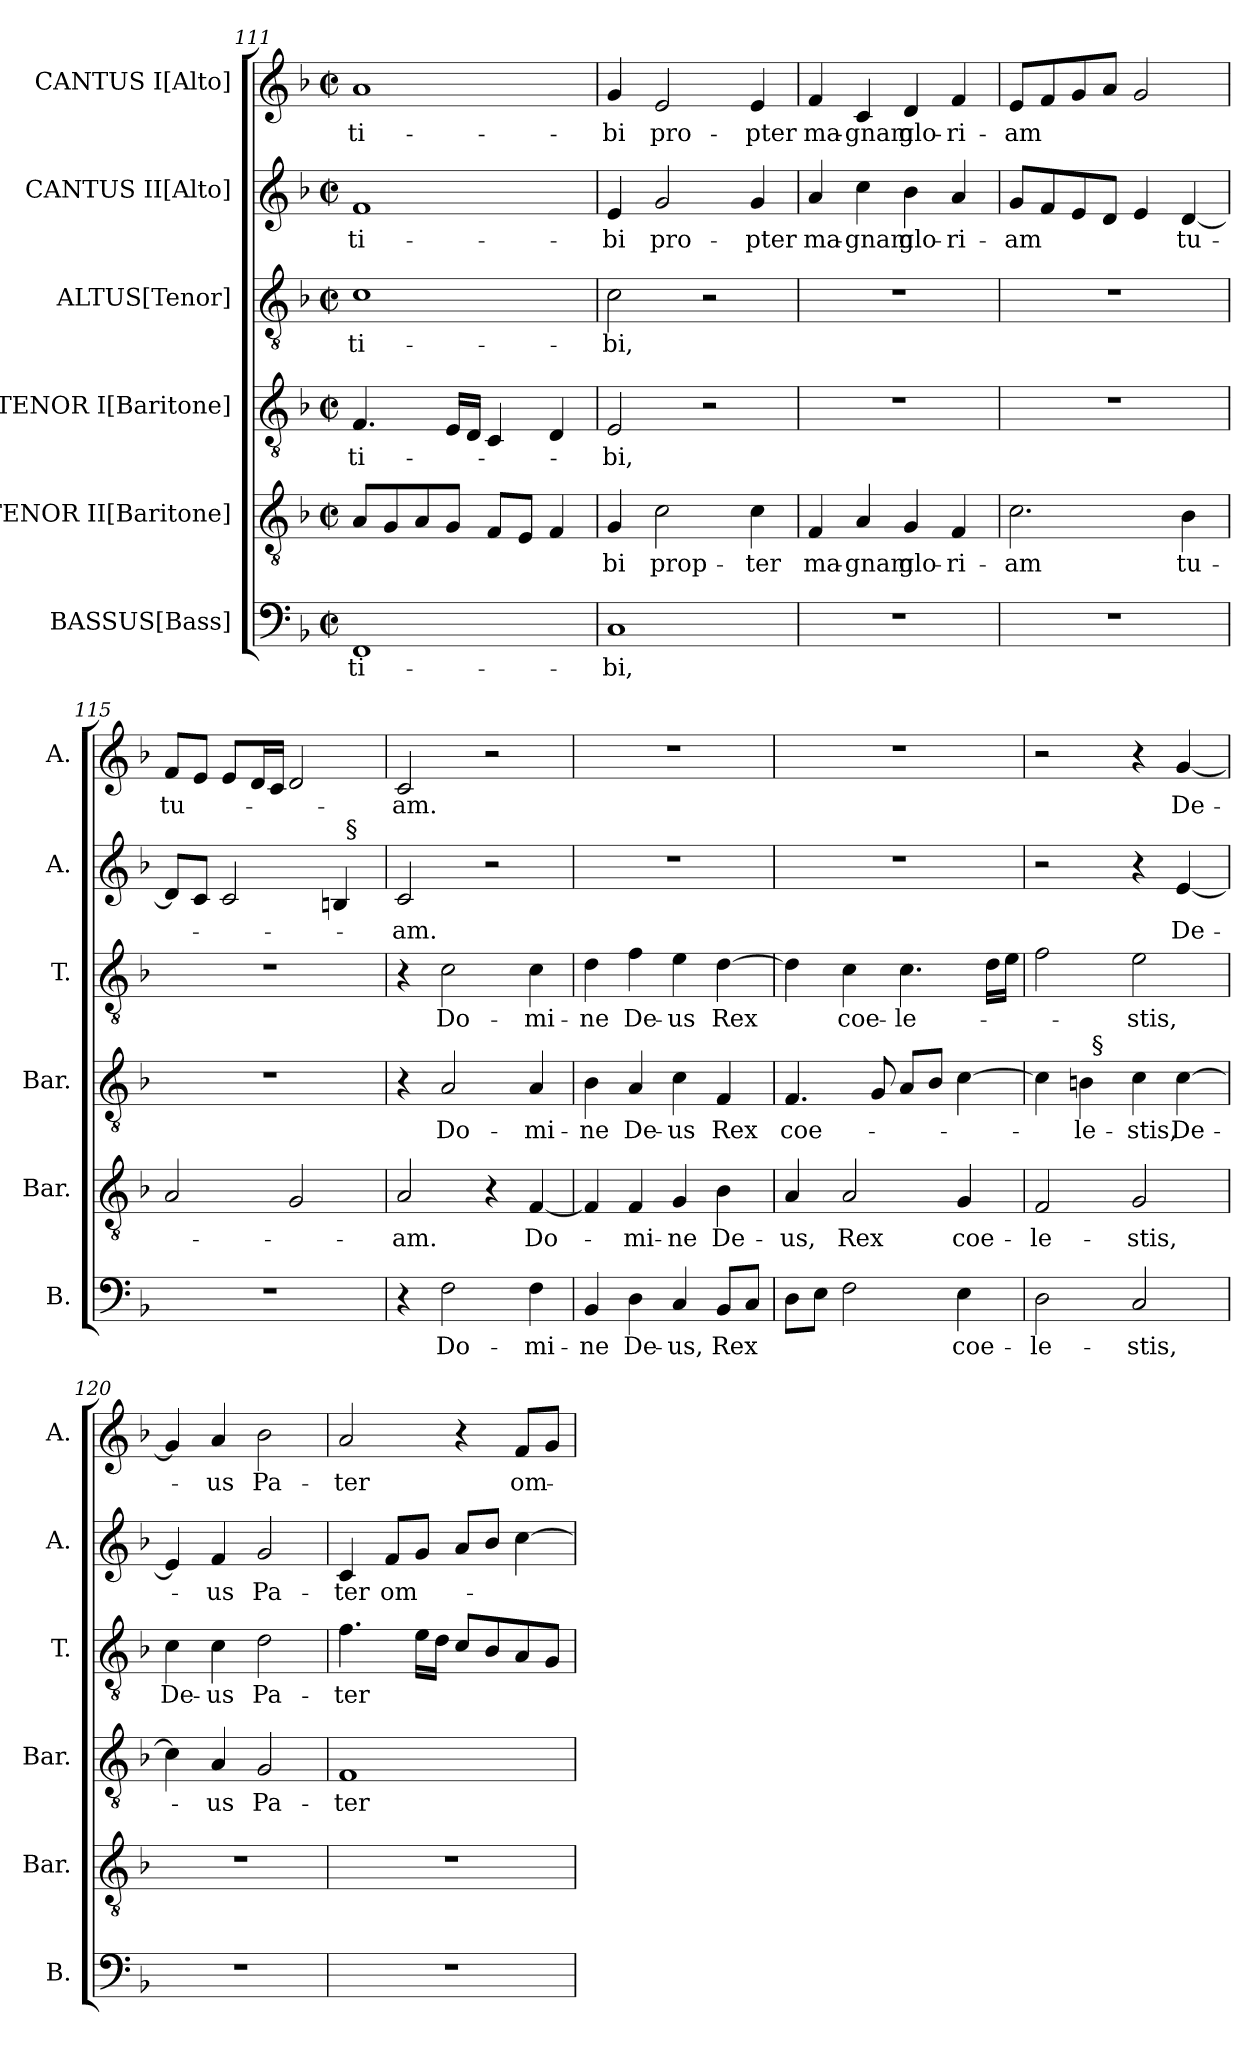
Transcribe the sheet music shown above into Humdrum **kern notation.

**kern	**text	**kern	**text	**kern	**text	**kern	**text	**kern	**text	**kern	**text
*part6	*part6	*part5	*part5	*part4	*part4	*part3	*part3	*part2	*part2	*part1	*part1
*staff6	*staff6	*staff5	*staff5	*staff4	*staff4	*staff3	*staff3	*staff2	*staff2	*staff1	*staff1
*I"BASSUS[Bass]	*	*I"TENOR II[Baritone]	*	*I"TENOR I[Baritone]	*	*I"ALTUS[Tenor]	*	*I"CANTUS II[Alto]	*	*I"CANTUS I[Alto]	*
*I'B.	*	*I'Bar.	*	*I'Bar.	*	*I'T.	*	*I'A.	*	*I'A.	*
*clefF4	*	*clefGv2	*	*clefGv2	*	*clefGv2	*	*clefG2	*	*clefG2	*
*	*	*ITrd7c12	*	*ITrd7c12	*	*ITrd7c12	*	*	*	*	*
*k[b-]	*	*k[b-]	*	*k[b-]	*	*k[b-]	*	*k[b-]	*	*k[b-]	*
*F:	*	*F:	*	*F:	*	*F:	*	*F:	*	*F:	*
*M2/2	*	*M2/2	*	*M2/2	*	*M2/2	*	*M2/2	*	*M2/2	*
*met(c|)	*	*met(c|)	*	*met(c|)	*	*met(c|)	*	*met(c|)	*	*met(c|)	*
=111	=111	=111	=111	=111	=111	=111	=111	=111	=111	=111	=111
!	!LO:LY:b	!	!	!	!LO:LY:b	!	!LO:LY:b	!	!LO:LY:b	!	!LO:LY:b
1FF	ti-	8AA/L	.	4.FF/	ti-	1C	ti-	1f	ti-	1a	ti-
.	.	8GG/	.	.	.	.	.	.	.	.	.
.	.	8AA/	.	.	.	.	.	.	.	.	.
.	.	8GG/J	.	16EE/LL	.	.	.	.	.	.	.
.	.	.	.	16DD/JJ	.	.	.	.	.	.	.
.	.	8FF/L	.	4CC/	.	.	.	.	.	.	.
.	.	8EE/J	.	.	.	.	.	.	.	.	.
.	.	4FF/	.	4DD/	.	.	.	.	.	.	.
=112	=112	=112	=112	=112	=112	=112	=112	=112	=112	=112	=112
!	!LO:LY:b	!	!LO:LY:b	!	!LO:LY:b	!	!LO:LY:b	!	!LO:LY:b	!	!LO:LY:b
1C	-bi,	4GG/	-bi	2EE/	-bi,	2C\	-bi,	4e/	-bi	4g/	-bi
!	!	!	!LO:LY:b	!	!	!	!	!	!LO:LY:b	!	!LO:LY:b
.	.	2C\	prop-	.	.	.	.	2g/	pro-	2e/	pro-
.	.	.	.	2r	.	2r	.	.	.	.	.
!	!	!	!LO:LY:b	!	!	!	!	!	!LO:LY:b	!	!LO:LY:b
.	.	4C\	-ter	.	.	.	.	4g/	-pter	4e/	-pter
=113	=113	=113	=113	=113	=113	=113	=113	=113	=113	=113	=113
!	!	!	!LO:LY:b	!	!	!	!	!	!LO:LY:b	!	!LO:LY:b
1r	.	4FF/	ma-	1r	.	1r	.	4a/	ma-	4f/	ma-
!	!	!	!LO:LY:b	!	!	!	!	!	!LO:LY:b	!	!LO:LY:b
.	.	4AA/	-gnam	.	.	.	.	4cc\	-gnam	4c/	-gnam
!	!	!	!LO:LY:b	!	!	!	!	!	!LO:LY:b	!	!LO:LY:b
.	.	4GG/	glo-	.	.	.	.	4b-\	glo-	4d/	glo-
!	!	!	!LO:LY:b	!	!	!	!	!	!LO:LY:b	!	!LO:LY:b
.	.	4FF/	-ri-	.	.	.	.	4a/	-ri-	4f/	-ri-
!!LO:LB:g=z
=114	=114	=114	=114	=114	=114	=114	=114	=114	=114	=114	=114
!	!	!	!LO:LY:b	!	!	!	!	!	!LO:LY:b	!	!LO:LY:b
1r	.	2.C\	-am	1r	.	1r	.	8g/L	-am	8e/L	-am
.	.	.	.	.	.	.	.	8f/	.	8f/	.
.	.	.	.	.	.	.	.	8e/	.	8g/	.
.	.	.	.	.	.	.	.	8d/J	.	8a/J	.
.	.	.	.	.	.	.	.	4e/	.	2g/	.
!	!	!	!LO:LY:b	!	!	!	!	!	!LO:LY:b	!	!
.	.	4BB-\	tu-	.	.	.	.	[<4d/	tu-	.	.
=115	=115	=115	=115	=115	=115	=115	=115	=115	=115	=115	=115
!	!	!	!	!	!	!	!	!	!	!	!LO:LY:b
*	*	*	*	*	*	*	*	*^	*	*	*
1r	.	2AA/	.	1r	.	1r	.	8d/L]	2ryy	.	8f/L	tu-
.	.	.	.	.	.	.	.	8c/J	.	.	8e/J	.
.	.	.	.	.	.	.	.	2c/	.	.	8e/L	.
.	.	.	.	.	.	.	.	.	.	.	16d/L	.
.	.	.	.	.	.	.	.	.	.	.	16c/JJ	.
.	.	2GG/	.	.	.	.	.	.	4ryy	.	2d/	.
.	.	.	.	.	.	.	.	4B/	32ryy	.	.	.
!	!	!	!	!	!	!	!	!	!LO:TX:a:t=§	!	!	!
.	.	.	.	.	.	.	.	.	8..ryy	.	.	.
=116	=116	=116	=116	=116	=116	=116	=116	=116	=116	=116	=116	=116
!	!	!	!LO:LY:b	!	!	!	!	!	!	!LO:LY:b	!	!LO:LY:b
*	*	*	*	*	*	*	*	*v	*v	*	*	*
4r	.	2AA/	-am.	4r	.	4r	.	2c/	-am.	2c/	-am.
!	!LO:LY:b	!	!	!	!LO:LY:b	!	!LO:LY:b	!	!	!	!
2F\	Do-	.	.	2AA/	Do-	2C\	Do-	.	.	.	.
.	.	4r	.	.	.	.	.	2r	.	2r	.
!	!LO:LY:b	!	!LO:LY:b	!	!LO:LY:b	!	!LO:LY:b	!	!	!	!
4F\	-mi-	[<4FF/	Do-	4AA/	-mi-	4C\	-mi-	.	.	.	.
=117	=117	=117	=117	=117	=117	=117	=117	=117	=117	=117	=117
!	!LO:LY:b	!	!	!	!LO:LY:b	!	!LO:LY:b	!	!	!	!
4BB-/	-ne	4FF/]	.	4BB-\	-ne	4D\	-ne	1r	.	1r	.
!	!LO:LY:b	!	!LO:LY:b	!	!LO:LY:b	!	!LO:LY:b	!	!	!	!
4D\	De-	4FF/	-mi-	4AA/	De-	4F\	De-	.	.	.	.
!	!LO:LY:b	!	!LO:LY:b	!	!LO:LY:b	!	!LO:LY:b	!	!	!	!
4C/	-us,	4GG/	-ne	4C\	-us	4E\	-us	.	.	.	.
!	!LO:LY:b	!	!LO:LY:b	!	!LO:LY:b	!	!LO:LY:b	!	!	!	!
8BB-/L	Rex	4BB-\	De-	4FF/	Rex	[>4D\	Rex	.	.	.	.
8C/J	.	.	.	.	.	.	.	.	.	.	.
=118	=118	=118	=118	=118	=118	=118	=118	=118	=118	=118	=118
!	!	!	!LO:LY:b	!	!LO:LY:b	!	!	!	!	!	!
8D\L	.	4AA/	-us,	4.FF/	coe-	4D\]	.	1r	.	1r	.
8E\J	.	.	.	.	.	.	.	.	.	.	.
!	!	!	!LO:LY:b	!	!	!	!LO:LY:b	!	!	!	!
2F\	.	2AA/	Rex	.	.	4C\	coe-	.	.	.	.
.	.	.	.	8GG/	.	.	.	.	.	.	.
!	!	!	!	!	!	!	!LO:LY:b	!	!	!	!
.	.	.	.	8AA/L	.	4.C\	-le-	.	.	.	.
.	.	.	.	8BB-/J	.	.	.	.	.	.	.
!	!LO:LY:b	!	!LO:LY:b	!	!	!	!	!	!	!	!
4E\	coe-	4GG/	coe-	[>4C\	.	.	.	.	.	.	.
.	.	.	.	.	.	16D\LL	.	.	.	.	.
.	.	.	.	.	.	16E\JJ	.	.	.	.	.
=119	=119	=119	=119	=119	=119	=119	=119	=119	=119	=119	=119
!	!LO:LY:b	!	!LO:LY:b	!	!	!	!	!	!	!	!
*	*	*	*	*^	*	*	*	*	*	*	*
2D\	-le-	2FF/	-le-	4C\]	4ryy	.	2F\	.	2r	.	2r	.
!	!	!	!	!	!	!LO:LY:b	!	!	!	!	!	!
.	.	.	.	4BB\	32ryy	-le-	.	.	.	.	.	.
!	!	!	!	!	!LO:TX:a:t=§	!	!	!	!	!	!	!
.	.	.	.	.	2ryy	.	.	.	.	.	.	.
!	!LO:LY:b	!	!LO:LY:b	!	!	!LO:LY:b	!	!LO:LY:b	!	!	!	!
2C/	-stis,	2GG/	-stis,	4C\	.	-stis,	2E\	-stis,	4r	.	4r	.
!	!	!	!	!	!	!LO:LY:b	!	!	!	!LO:LY:b	!	!LO:LY:b
.	.	.	.	[>4C\	.	De-	.	.	[<4e/	De-	[<4g/	De-
.	.	.	.	.	8..ryy	.	.	.	.	.	.	.
!!LO:PB:g=z
=120	=120	=120	=120	=120	=120	=120	=120	=120	=120	=120	=120	=120
!	!	!	!	!	!	!	!	!LO:LY:b	!	!	!	!
*	*	*	*	*v	*v	*	*	*	*	*	*	*
1r	.	1r	.	4C\]	.	4C\	De-	4e/]	.	4g/]	.
!	!	!	!	!	!LO:LY:b	!	!LO:LY:b	!	!LO:LY:b	!	!LO:LY:b
.	.	.	.	4AA/	-us	4C\	-us	4f/	-us	4a/	-us
!	!	!	!	!	!LO:LY:b	!	!LO:LY:b	!	!LO:LY:b	!	!LO:LY:b
.	.	.	.	2GG/	Pa-	2D\	Pa-	2g/	Pa-	2b-\	Pa-
=121	=121	=121	=121	=121	=121	=121	=121	=121	=121	=121	=121
!	!	!	!	!	!LO:LY:b	!	!LO:LY:b	!	!LO:LY:b	!	!LO:LY:b
1r	.	1r	.	1FF	-ter	4.F\	-ter	4c/	-ter	2a/	-ter
!	!	!	!	!	!	!	!	!	!LO:LY:b	!	!
.	.	.	.	.	.	.	.	8f/L	om-	.	.
.	.	.	.	.	.	16E\LL	.	8g/J	.	.	.
.	.	.	.	.	.	16D\JJ	.	.	.	.	.
.	.	.	.	.	.	8C/L	.	8a/L	.	4r	.
.	.	.	.	.	.	8BB-/	.	8b-/J	.	.	.
!	!	!	!	!	!	!	!	!	!	!	!LO:LY:b
.	.	.	.	.	.	8AA/	.	[>4cc\	.	8f/L	om-
.	.	.	.	.	.	8GG/J	.	.	.	8g/J	.
=	=	=	=	=	=	=	=	=	=	=	=
*-	*-	*-	*-	*-	*-	*-	*-	*-	*-	*-	*-
